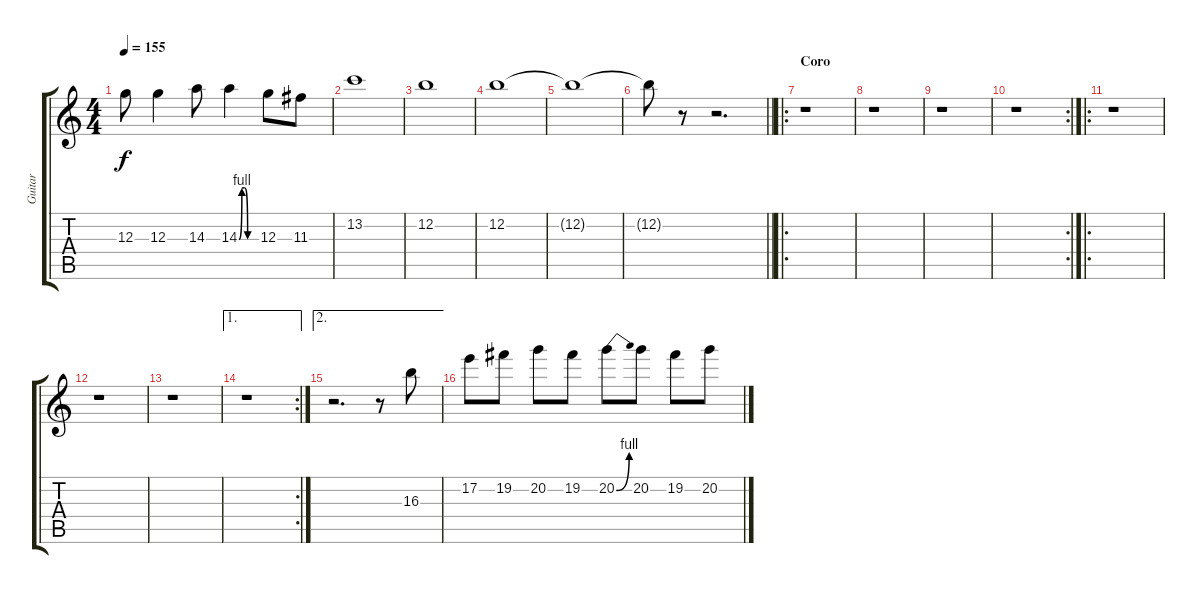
\track ("Guitar" "Guitar") {instrument distortionguitar}
\staff {score tabs}
\tuning (E4 B3 G3 D3 A2 E2) {hide}
\ts (4 4)
\tempo 155
\clef g2
\ks c
12.3{t}.8{dy f} 12.3.4 14.3.8 14.3{be (custom 0 0 10 4 20 4 30 0 60 0)}.4 12.3.8 11.3.8 |
13.2.1 |
12.2.1 |
12.2.1 |
12.2{t}.1 |
\barLineRight lightlight
12.2{t}.8 r.8 r.2{d} |
\ro
\section ("" "Coro")
r.1 |
r.1 |
r.1 |
\rc 2
r.1 |
\ro
r.1 |
r.1 |
r.1 |
\ae 1
\rc 2
r.1 |
\ae 2
r.2{d} r.8 16.3.8 |
17.2.8 19.2.8 20.2.8 19.2.8 20.2{be (bend 0 0 60 4)}.8 20.2.8 19.2.8 20.2.8
